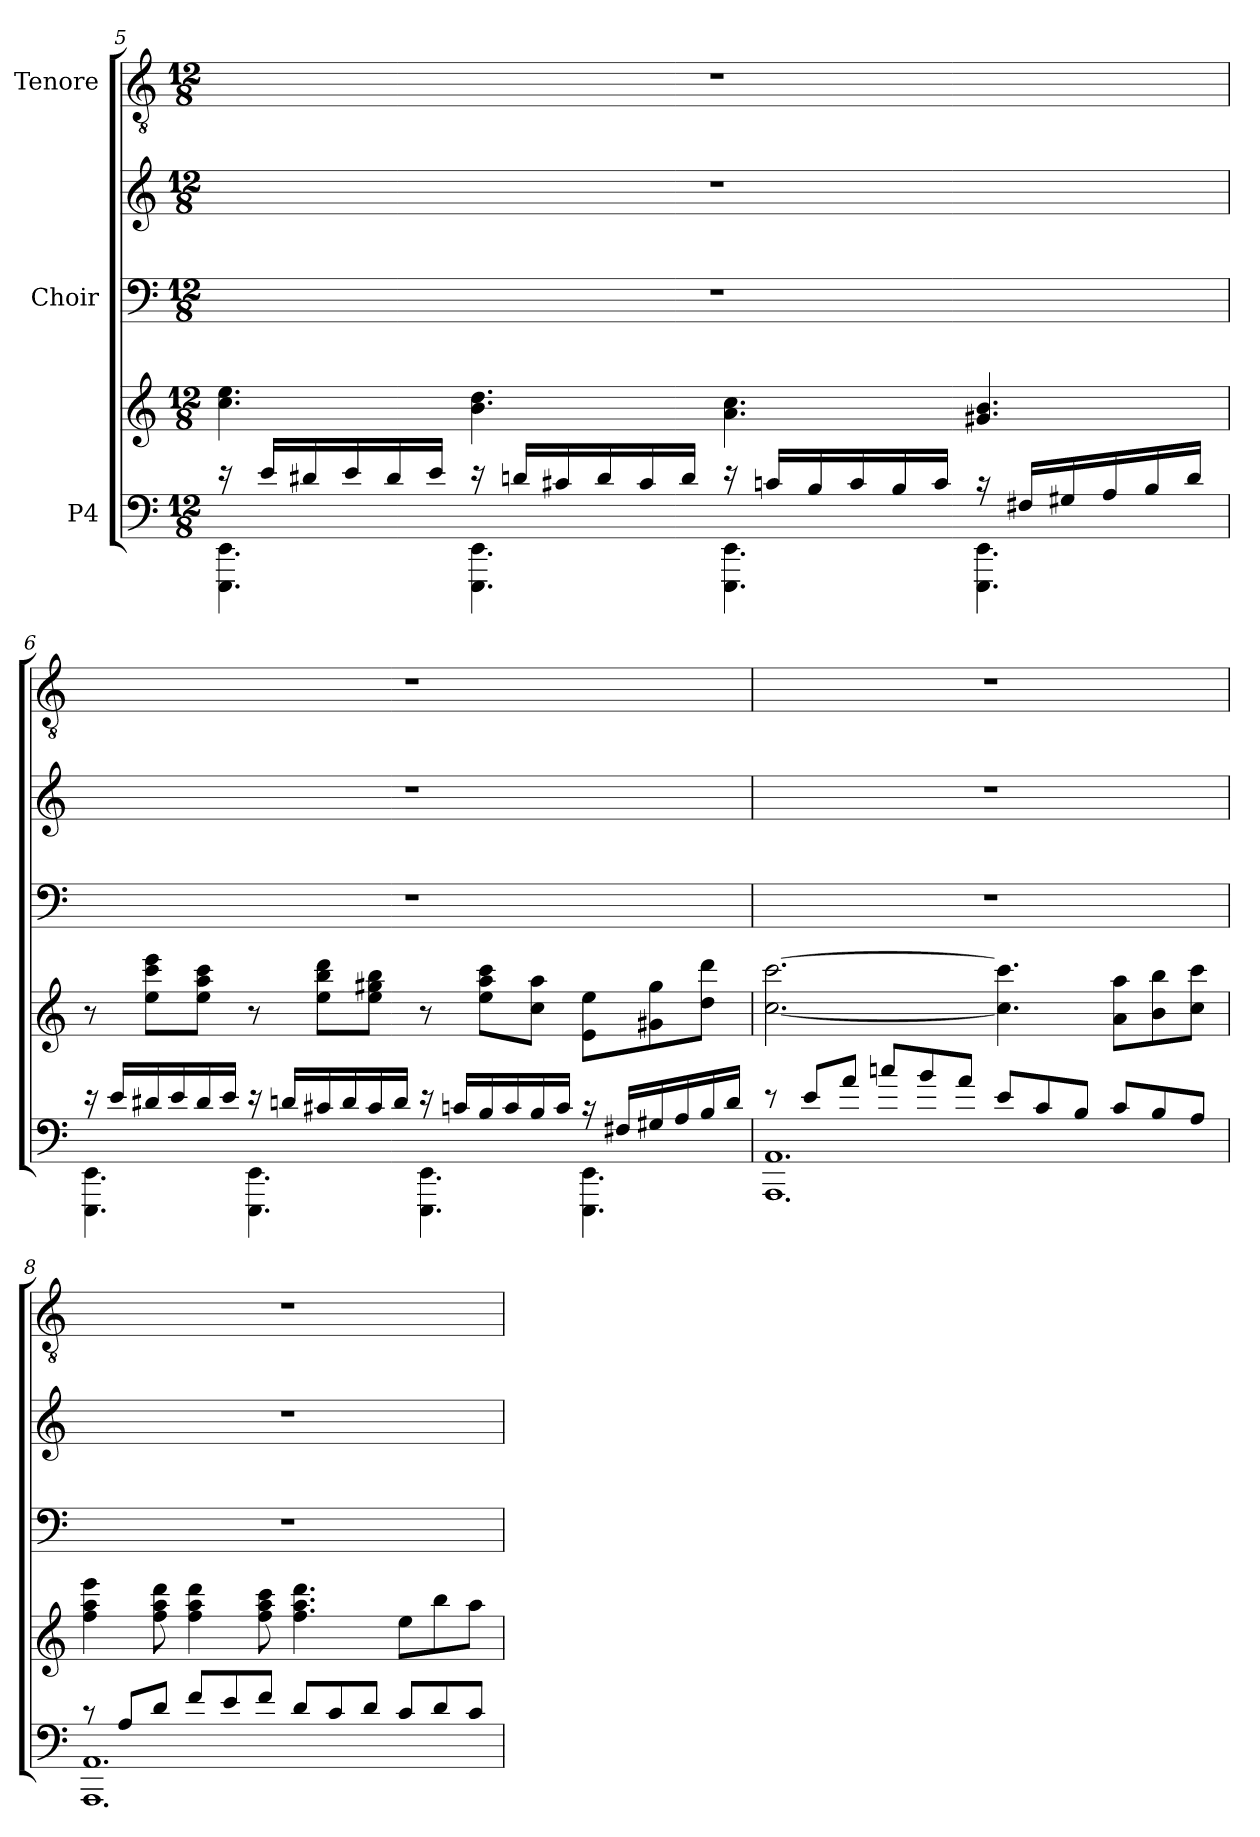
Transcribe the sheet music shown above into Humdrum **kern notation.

**kern	**kern	**kern	**kern	**kern
*part3	*part3	*part2	*part2	*part1
*staff5	*staff4	*staff3	*staff2	*staff1
*I"P4	*	*I"Choir	*	*I"Tenore
!!LO:LB:g=z
*clefF4	*clefG2	*clefF4	*clefG2	*clefGv2
*	*	*	*	*ITrd7c12
*k[]	*k[]	*k[]	*k[]	*k[]
*a:	*a:	*a:	*a:	*a:
*M12/8	*M12/8	*M12/8	*M12/8	*M12/8
=5	=5	=5	=5	=5
*^	*	*	*	*
!	!	!	!LO:N:vis=1	!LO:N:vis=1	!LO:N:vis=1
16r	4.EEEi\ 4.EEi	4.cci\ 4.eei	1.r	1.r	1.r
16ei/LL	.	.	.	.	.
16d#Xi/	.	.	.	.	.
16ei/	.	.	.	.	.
16d#i/	.	.	.	.	.
16ei/JJ	.	.	.	.	.
16r	4.EEEi\ 4.EEi	4.bi\ 4.ddi	.	.	.
16dni/LL	.	.	.	.	.
16c#Xi/	.	.	.	.	.
16di/	.	.	.	.	.
16c#i/	.	.	.	.	.
16di/JJ	.	.	.	.	.
16r	4.EEEi\ 4.EEi	4.ai\ 4.cci	.	.	.
16cni/LL	.	.	.	.	.
16Bi/	.	.	.	.	.
16ci/	.	.	.	.	.
16Bi/	.	.	.	.	.
16ci/JJ	.	.	.	.	.
16r	4.EEEi\ 4.EEi	4.g#Xi/ 4.bi	.	.	.
16F#Xi/LL	.	.	.	.	.
16G#Xi/	.	.	.	.	.
16Ai/	.	.	.	.	.
16Bi/	.	.	.	.	.
16di/JJ	.	.	.	.	.
=6	=6	=6	=6	=6	=6
!	!	!	!LO:N:vis=1	!LO:N:vis=1	!LO:N:vis=1
16r	4.EEEi\ 4.EEi	8r	1.r	1.r	1.r
16ei/LL	.	.	.	.	.
16d#Xi/	.	8eei\ 8ccci 8eeeiL	.	.	.
16ei/	.	.	.	.	.
16d#i/	.	8eei\ 8aai 8ccciJ	.	.	.
16ei/JJ	.	.	.	.	.
16r	4.EEEi\ 4.EEi	8r	.	.	.
16dni/LL	.	.	.	.	.
16c#Xi/	.	8eei\ 8bbi 8dddiL	.	.	.
16di/	.	.	.	.	.
16c#i/	.	8eei\ 8gg#Xi 8bbiJ	.	.	.
16di/JJ	.	.	.	.	.
16r	4.EEEi\ 4.EEi	8r	.	.	.
16cni/LL	.	.	.	.	.
16Bi/	.	8eei\ 8aai 8ccciL	.	.	.
16ci/	.	.	.	.	.
16Bi/	.	8cci\ 8aaiJ	.	.	.
16ci/JJ	.	.	.	.	.
16r	4.EEEi\ 4.EEi	8ei\ 8eeiL	.	.	.
16F#Xi/LL	.	.	.	.	.
16G#Xi/	.	8g#Xi\ 8gg#i	.	.	.
16Ai/	.	.	.	.	.
16Bi/	.	8ddi\ 8dddiJ	.	.	.
16di/JJ	.	.	.	.	.
!!LO:LB:g=z
=7	=7	=7	=7	=7	=7
!	!	!	!LO:N:vis=1	!LO:N:vis=1	!LO:N:vis=1
8r	1.AAAi 1.AAi	[<2.cci\ [>2.ccci	1.r	1.r	1.r
8ei/L	.	.	.	.	.
8ai/J	.	.	.	.	.
8ccni/L	.	.	.	.	.
8bi/	.	.	.	.	.
8ai/J	.	.	.	.	.
8ei/L	.	4.cci\] 4.ccci]	.	.	.
8ci/	.	.	.	.	.
8Bi/J	.	.	.	.	.
8ci/L	.	8ai\ 8aaiL	.	.	.
8Bi/	.	8bi\ 8bbi	.	.	.
8Ai/J	.	8cci\ 8ccciJ	.	.	.
=8	=8	=8	=8	=8	=8
!	!	!	!LO:N:vis=1	!LO:N:vis=1	!LO:N:vis=1
8r	1.AAAi 1.AAi	4ffi\ 4aai 4eeei	1.r	1.r	1.r
8Ai/L	.	.	.	.	.
8di/J	.	8ffi\ 8aai 8dddi	.	.	.
8fi/L	.	4ffi\ 4aai 4dddi	.	.	.
8ei/	.	.	.	.	.
8fi/J	.	8ffi\ 8aai 8ccci	.	.	.
8di/L	.	4.ffi\ 4.aai 4.dddi	.	.	.
8ci/	.	.	.	.	.
8di/J	.	.	.	.	.
8ci/L	.	8eei\L	.	.	.
8di/	.	8bbi\	.	.	.
8ci/J	.	8aai\J	.	.	.
*v	*v	*	*	*	*
=	=	=	=	=
*-	*-	*-	*-	*-
